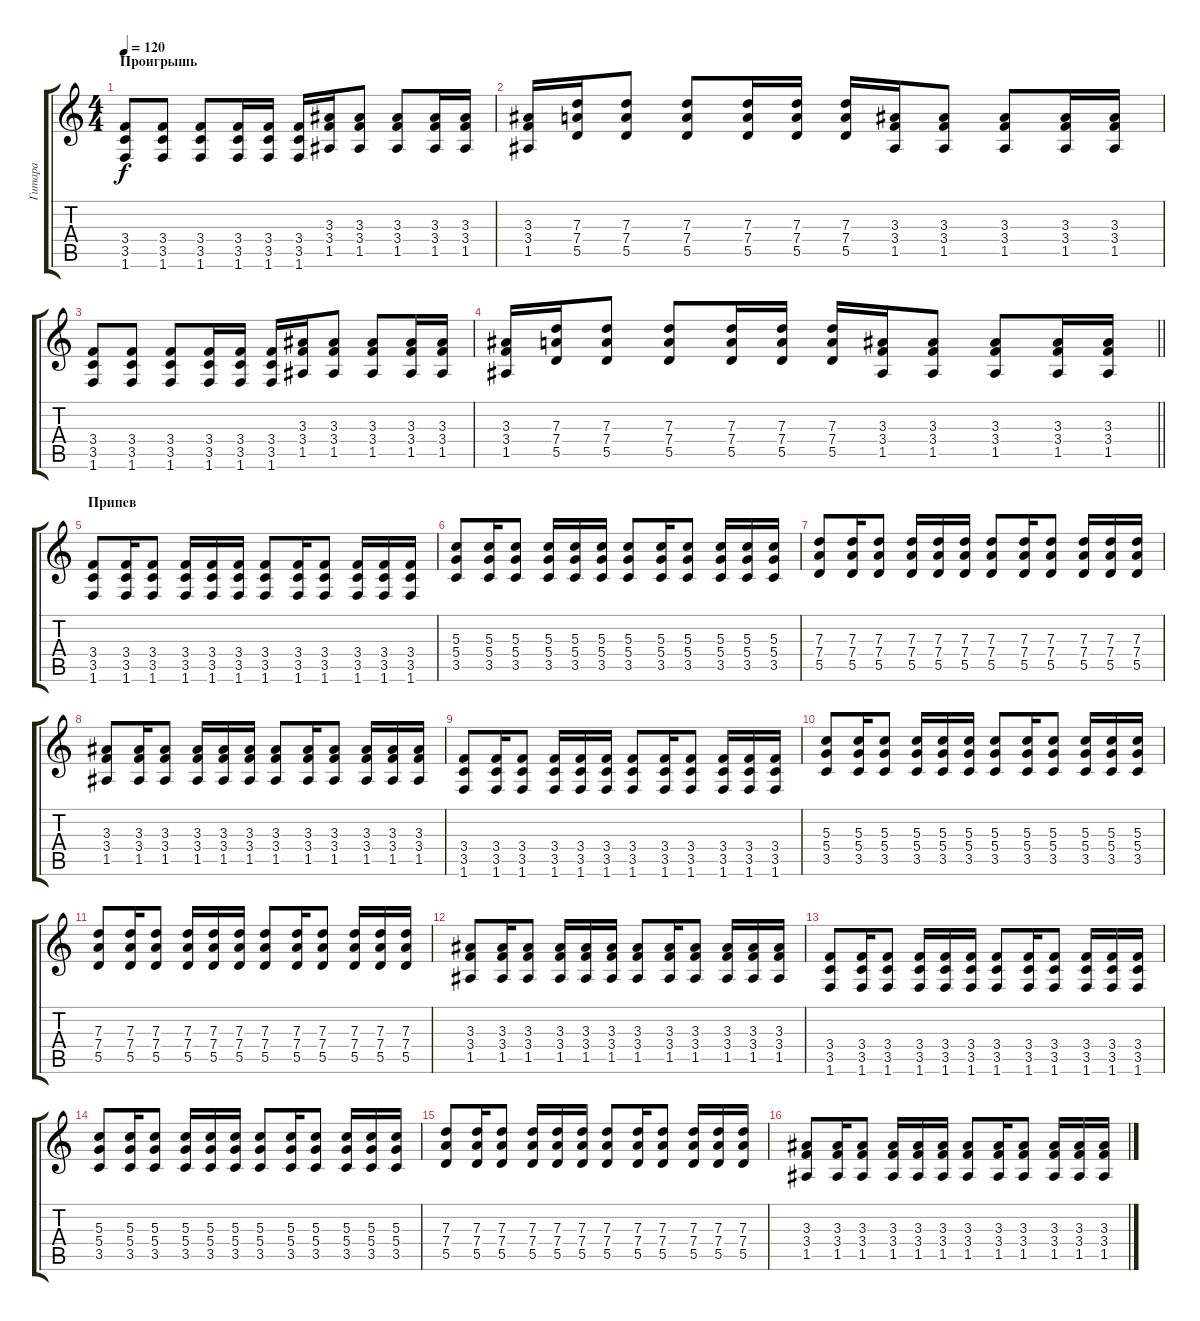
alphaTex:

\track ("Гитара" "Гитара") {instrument distortionguitar}
\staff {score tabs}
\tuning (E4 B3 G3 D3 A2 E2) {hide}
\ts (4 4)
\section ("" "Проигрышь")
\tempo 120
\clef g2
\ks c
(3.4 3.5 1.6).8{dy f} (3.4 3.5 1.6).8 (3.4 3.5 1.6).8 (3.4 3.5 1.6).16 (3.4 3.5 1.6).16 (3.4 3.5 1.6).16 (3.3 3.4 1.5).16 (3.3 3.4 1.5).8 (3.3 3.4 1.5).8 (3.3 3.4 1.5).16 (3.3 3.4 1.5).16 |
(3.3 3.4 1.5).16 (7.3 7.4 5.5).16 (7.3 7.4 5.5).8 (7.3 7.4 5.5).8 (7.3 7.4 5.5).16 (7.3 7.4 5.5).16 (7.3 7.4 5.5).16 (3.3 3.4 1.5).16 (3.3 3.4 1.5).8 (3.3 3.4 1.5).8 (3.3 3.4 1.5).16 (3.3 3.4 1.5).16 |
(3.4 3.5 1.6).8 (3.4 3.5 1.6).8 (3.4 3.5 1.6).8 (3.4 3.5 1.6).16 (3.4 3.5 1.6).16 (3.4 3.5 1.6).16 (3.3 3.4 1.5).16 (3.3 3.4 1.5).8 (3.3 3.4 1.5).8 (3.3 3.4 1.5).16 (3.3 3.4 1.5).16 |
\barLineRight lightlight
(3.3 3.4 1.5).16 (7.3 7.4 5.5).16 (7.3 7.4 5.5).8 (7.3 7.4 5.5).8 (7.3 7.4 5.5).16 (7.3 7.4 5.5).16 (7.3 7.4 5.5).16 (3.3 3.4 1.5).16 (3.3 3.4 1.5).8 (3.3 3.4 1.5).8 (3.3 3.4 1.5).16 (3.3 3.4 1.5).16 |
\section ("" "Припев")
(3.4 3.5 1.6).8 (3.4 3.5 1.6).16 (3.4 3.5 1.6).8 (3.4 3.5 1.6).16 (3.4 3.5 1.6).16 (3.4 3.5 1.6).16 (3.4 3.5 1.6).8 (3.4 3.5 1.6).16 (3.4 3.5 1.6).8 (3.4 3.5 1.6).16 (3.4 3.5 1.6).16 (3.4 3.5 1.6).16 |
(5.3 5.4 3.5).8 (5.3 5.4 3.5).16 (5.3 5.4 3.5).8 (5.3 5.4 3.5).16 (5.3 5.4 3.5).16 (5.3 5.4 3.5).16 (5.3 5.4 3.5).8 (5.3 5.4 3.5).16 (5.3 5.4 3.5).8 (5.3 5.4 3.5).16 (5.3 5.4 3.5).16 (5.3 5.4 3.5).16 |
(7.3 7.4 5.5).8 (7.3 7.4 5.5).16 (7.3 7.4 5.5).8 (7.3 7.4 5.5).16 (7.3 7.4 5.5).16 (7.3 7.4 5.5).16 (7.3 7.4 5.5).8 (7.3 7.4 5.5).16 (7.3 7.4 5.5).8 (7.3 7.4 5.5).16 (7.3 7.4 5.5).16 (7.3 7.4 5.5).16 |
(3.3 3.4 1.5).8 (3.3 3.4 1.5).16 (3.3 3.4 1.5).8 (3.3 3.4 1.5).16 (3.3 3.4 1.5).16 (3.3 3.4 1.5).16 (3.3 3.4 1.5).8 (3.3 3.4 1.5).16 (3.3 3.4 1.5).8 (3.3 3.4 1.5).16 (3.3 3.4 1.5).16 (3.3 3.4 1.5).16 |
(3.4 3.5 1.6).8 (3.4 3.5 1.6).16 (3.4 3.5 1.6).8 (3.4 3.5 1.6).16 (3.4 3.5 1.6).16 (3.4 3.5 1.6).16 (3.4 3.5 1.6).8 (3.4 3.5 1.6).16 (3.4 3.5 1.6).8 (3.4 3.5 1.6).16 (3.4 3.5 1.6).16 (3.4 3.5 1.6).16 |
(5.3 5.4 3.5).8 (5.3 5.4 3.5).16 (5.3 5.4 3.5).8 (5.3 5.4 3.5).16 (5.3 5.4 3.5).16 (5.3 5.4 3.5).16 (5.3 5.4 3.5).8 (5.3 5.4 3.5).16 (5.3 5.4 3.5).8 (5.3 5.4 3.5).16 (5.3 5.4 3.5).16 (5.3 5.4 3.5).16 |
(7.3 7.4 5.5).8 (7.3 7.4 5.5).16 (7.3 7.4 5.5).8 (7.3 7.4 5.5).16 (7.3 7.4 5.5).16 (7.3 7.4 5.5).16 (7.3 7.4 5.5).8 (7.3 7.4 5.5).16 (7.3 7.4 5.5).8 (7.3 7.4 5.5).16 (7.3 7.4 5.5).16 (7.3 7.4 5.5).16 |
(3.3 3.4 1.5).8 (3.3 3.4 1.5).16 (3.3 3.4 1.5).8 (3.3 3.4 1.5).16 (3.3 3.4 1.5).16 (3.3 3.4 1.5).16 (3.3 3.4 1.5).8 (3.3 3.4 1.5).16 (3.3 3.4 1.5).8 (3.3 3.4 1.5).16 (3.3 3.4 1.5).16 (3.3 3.4 1.5).16 |
(3.4 3.5 1.6).8 (3.4 3.5 1.6).16 (3.4 3.5 1.6).8 (3.4 3.5 1.6).16 (3.4 3.5 1.6).16 (3.4 3.5 1.6).16 (3.4 3.5 1.6).8 (3.4 3.5 1.6).16 (3.4 3.5 1.6).8 (3.4 3.5 1.6).16 (3.4 3.5 1.6).16 (3.4 3.5 1.6).16 |
(5.3 5.4 3.5).8 (5.3 5.4 3.5).16 (5.3 5.4 3.5).8 (5.3 5.4 3.5).16 (5.3 5.4 3.5).16 (5.3 5.4 3.5).16 (5.3 5.4 3.5).8 (5.3 5.4 3.5).16 (5.3 5.4 3.5).8 (5.3 5.4 3.5).16 (5.3 5.4 3.5).16 (5.3 5.4 3.5).16 |
(7.3 7.4 5.5).8 (7.3 7.4 5.5).16 (7.3 7.4 5.5).8 (7.3 7.4 5.5).16 (7.3 7.4 5.5).16 (7.3 7.4 5.5).16 (7.3 7.4 5.5).8 (7.3 7.4 5.5).16 (7.3 7.4 5.5).8 (7.3 7.4 5.5).16 (7.3 7.4 5.5).16 (7.3 7.4 5.5).16 |
(3.3 3.4 1.5).8 (3.3 3.4 1.5).16 (3.3 3.4 1.5).8 (3.3 3.4 1.5).16 (3.3 3.4 1.5).16 (3.3 3.4 1.5).16 (3.3 3.4 1.5).8 (3.3 3.4 1.5).16 (3.3 3.4 1.5).8 (3.3 3.4 1.5).16 (3.3 3.4 1.5).16 (3.3 3.4 1.5).16
